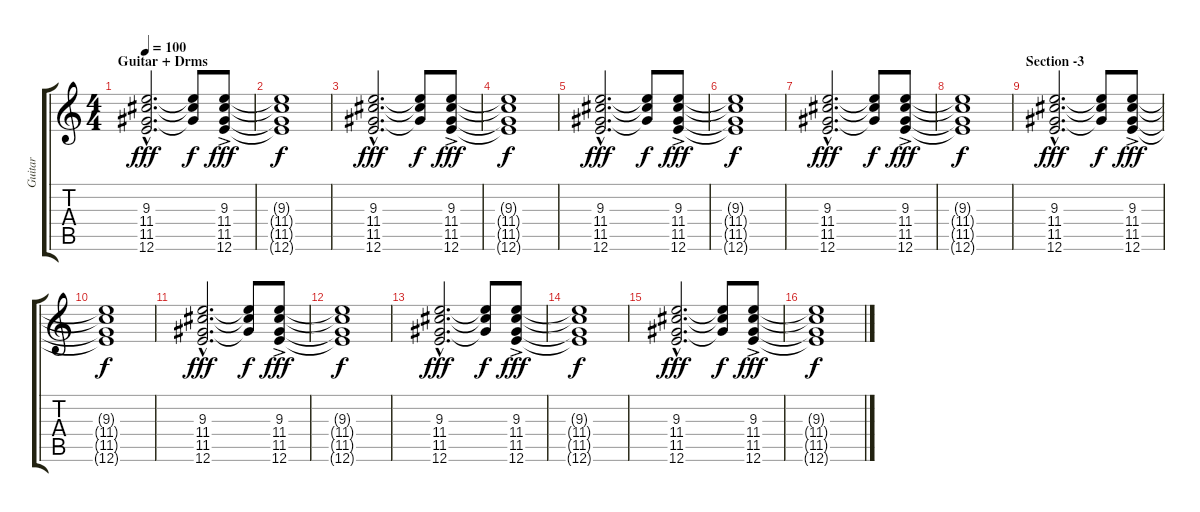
\track ("Guitar" "Guitar") {instrument distortionguitar}
\staff {score tabs}
\tuning (E4 B3 G3 D3 A2 E2) {hide}
\ts (4 4)
\section ("" "Guitar + Drms")
\tempo 100
\clef g2
\ks c
(9.3{hac} 11.4{hac} 11.5{hac} 12.6{hac}).2{d dy fff} (9.3{t} 11.4{t} 11.5{t}).8{dy f} (9.3{ac} 11.4 11.5 12.6).8{dy fff} |
(9.3{t} 11.4{t} 11.5{t} 12.6{t}).1{dy f} |
(9.3{hac} 11.4{hac} 11.5{hac} 12.6{hac}).2{d dy fff} (9.3{t} 11.4{t} 11.5{t}).8{dy f} (9.3{ac} 11.4 11.5 12.6).8{dy fff} |
(9.3{t} 11.4{t} 11.5{t} 12.6{t}).1{dy f} |
(9.3{hac} 11.4{hac} 11.5{hac} 12.6{hac}).2{d dy fff} (9.3{t} 11.4{t} 11.5{t}).8{dy f} (9.3{ac} 11.4 11.5 12.6).8{dy fff} |
(9.3{t} 11.4{t} 11.5{t} 12.6{t}).1{dy f} |
(9.3{hac} 11.4{hac} 11.5{hac} 12.6{hac}).2{d dy fff} (9.3{t} 11.4{t} 11.5{t}).8{dy f} (9.3{ac} 11.4 11.5 12.6).8{dy fff} |
(9.3{t} 11.4{t} 11.5{t} 12.6{t}).1{dy f} |
\section ("" "Section -3")
(9.3{hac} 11.4{hac} 11.5{hac} 12.6{hac}).2{d dy fff} (9.3{t} 11.4{t} 11.5{t}).8{dy f} (9.3{ac} 11.4 11.5 12.6).8{dy fff} |
(9.3{t} 11.4{t} 11.5{t} 12.6{t}).1{dy f} |
(9.3{hac} 11.4{hac} 11.5{hac} 12.6{hac}).2{d dy fff} (9.3{t} 11.4{t} 11.5{t}).8{dy f} (9.3{ac} 11.4 11.5 12.6).8{dy fff} |
(9.3{t} 11.4{t} 11.5{t} 12.6{t}).1{dy f} |
(9.3{hac} 11.4{hac} 11.5{hac} 12.6{hac}).2{d dy fff} (9.3{t} 11.4{t} 11.5{t}).8{dy f} (9.3{ac} 11.4 11.5 12.6).8{dy fff} |
(9.3{t} 11.4{t} 11.5{t} 12.6{t}).1{dy f} |
(9.3{hac} 11.4{hac} 11.5{hac} 12.6{hac}).2{d dy fff} (9.3{t} 11.4{t} 11.5{t}).8{dy f} (9.3{ac} 11.4 11.5 12.6).8{dy fff} |
(9.3{t} 11.4{t} 11.5{t} 12.6{t}).1{dy f}
